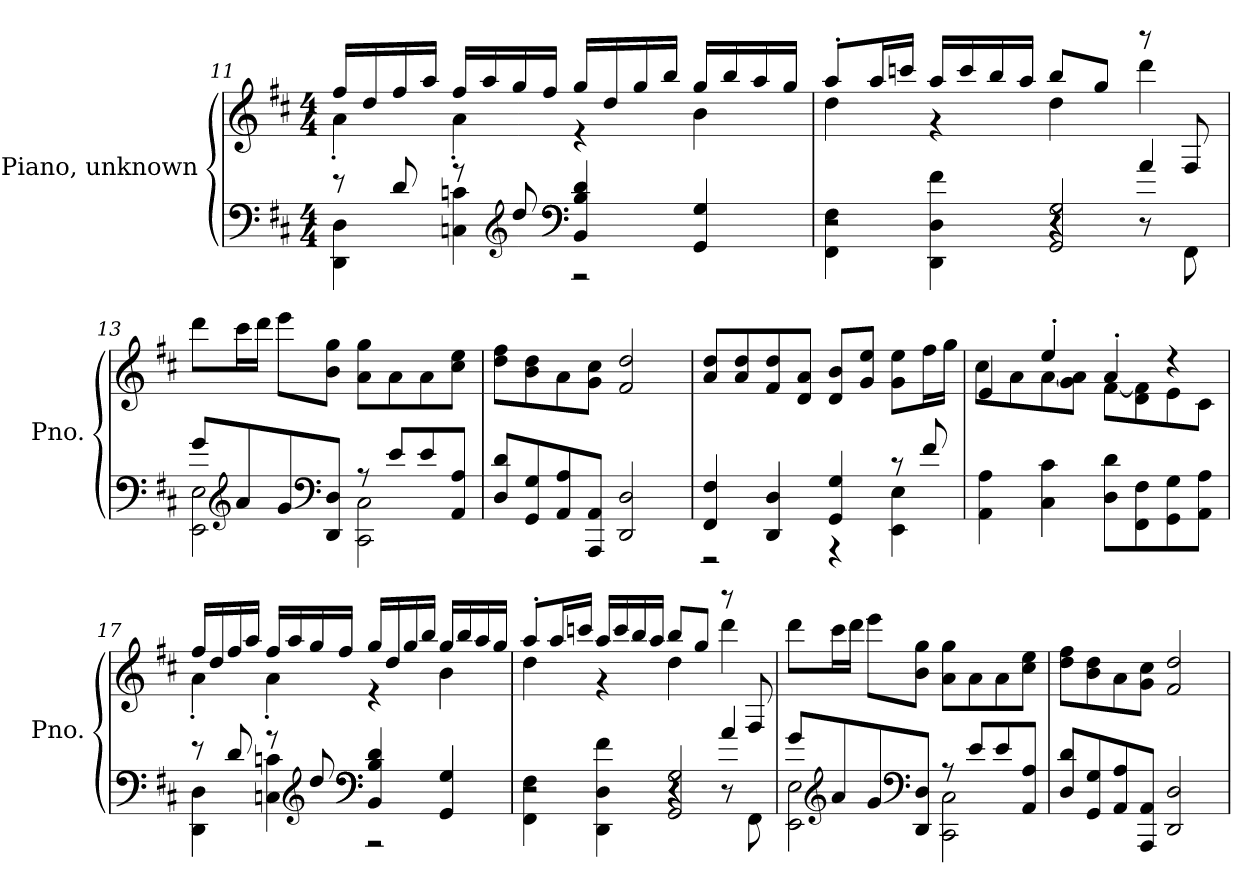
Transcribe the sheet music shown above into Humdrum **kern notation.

**kern	**kern
*part1	*part1
*staff2	*staff1
*I"Piano, unknown	*
*I'Pno.	*
*clefF4	*clefG2
*k[f#c#]	*k[f#c#]
*M4/4	*M4/4
=11	=11
*^	*^
8r	4DD\ 4D\	16ff#/LL	4a'\
.	.	16dd/	.
8d/	.	16ff#/	.
.	.	16aa/JJ	.
8r	4Cn\ 4cn\	16ff#/LL	4a'\
.	.	16aa/	.
*clefG2	*	*	*
8dd/	.	16gg/	.
.	.	16ff#/JJ	.
*clefF4	*	*	*
4BB/ 4B/ 4d/	2r	16gg/LL	4r
.	.	16dd/	.
.	.	16gg/	.
.	.	16bb/JJ	.
4GG/ 4G/	.	16gg/LL	4b\
.	.	16bb/	.
.	.	16aa/	.
.	.	16gg/JJ	.
!!LO:LB:g=z	!!
=12	=12	=12	=12
*	*^	*	*
2r	4FF#\ 4F#\	2r	8aa'/L	4dd\
.	.	.	16aa/L	.
.	.	.	16cccn/JJ	.
.	4DD\ 4D\ 4f#\	.	16aa/LL	4r
.	.	.	16ccc/	.
.	.	.	16bb/	.
.	.	.	16aa/JJ	.
4r	4r	2GG/ 2G/	8bb/L	4dd\
.	.	.	8gg/J	.
4a/	8r	.	8r	4ddd\
.	8FF#\	.	8F#/	.
*	*v	*v	*	*
*	*	*v	*v
=13	=13	=13
8g/L	2EE\ 2E\	8ddd\L
*clefG2	*	*
8a/	.	16ccc#\L
.	.	16ddd\JJ
8g/	.	8eee\L
*clefF4	*	*
8DD/ 8D/J	.	8b\ 8gg\J
8r	2CC#\ 2C#\	8a\ 8gg\L
8e/L	.	8a\
8e/	.	8a\
8AA/ 8A/J	.	8cc#\ 8ee\J
*v	*v	*
=14	=14
8D/ 8d/L	8dd\ 8ff#\L
8GG/ 8G/	8b\ 8dd\
8AA/ 8A/	8a\
8AAA/ 8AA/J	8g\ 8cc#\J
2DD/ 2D/	2f#/ 2dd/
!!LO:LB:g=z
=15	=15
*^	*
4FF#/ 4F#/	2r	8a/ 8dd/L
.	.	8a/ 8dd/
4DD/ 4D/	.	8f#/ 8dd/
.	.	8d/ 8a/J
4GG/ 4G/	4r	8d/ 8b/L
.	.	8g/ 8ee/J
8r	4EE\ 4E\	8g\ 8ee\L
8f#/	.	16ff#\L
.	.	16gg\JJ
*v	*v	*
=16	=16
*	*^
4AA\ 4A\	4e/	8cc#\L
.	.	8a\
4C#\ 4c#\	4ee'/	[8a\
.	.	8g\ 8a\]J
8D\ 8d\L	4a'/	[8f#\L
8FF#\ 8F#\	.	8d\ 8f#\]
8GG\ 8G\	4r	8e\
8AA\ 8A\J	.	8c#\J
=17	=17	=17
*^	*	*
8r	4DD\ 4D\	16ff#/LL	4a'\
.	.	16dd/	.
8d/	.	16ff#/	.
.	.	16aa/JJ	.
8r	4Cn\ 4cn\	16ff#/LL	4a'\
.	.	16aa/	.
*clefG2	*	*	*
8dd/	.	16gg/	.
.	.	16ff#/JJ	.
*clefF4	*	*	*
4BB/ 4B/ 4d/	2r	16gg/LL	4r
.	.	16dd/	.
.	.	16gg/	.
.	.	16bb/JJ	.
4GG/ 4G/	.	16gg/LL	4b\
.	.	16bb/	.
.	.	16aa/	.
.	.	16gg/JJ	.
!!LO:PB:g=z	!!
=18	=18	=18	=18
*	*^	*	*
2r	4FF#\ 4F#\	2r	8aa'/L	4dd\
.	.	.	16aa/L	.
.	.	.	16cccn/JJ	.
.	4DD\ 4D\ 4f#\	.	16aa/LL	4r
.	.	.	16ccc/	.
.	.	.	16bb/	.
.	.	.	16aa/JJ	.
4r	4r	2GG/ 2G/	8bb/L	4dd\
.	.	.	8gg/J	.
4a/	8r	.	8r	4ddd\
.	8FF#\	.	8F#/	.
*	*v	*v	*	*
*	*	*v	*v
=19	=19	=19
8g/L	2EE\ 2E\	8ddd\L
*clefG2	*	*
8a/	.	16ccc#\L
.	.	16ddd\JJ
8g/	.	8eee\L
*clefF4	*	*
8DD/ 8D/J	.	8b\ 8gg\J
8r	2CC#\ 2C#\	8a\ 8gg\L
8e/L	.	8a\
8e/	.	8a\
8AA/ 8A/J	.	8cc#\ 8ee\J
*v	*v	*
=20	=20
8D/ 8d/L	8dd\ 8ff#\L
8GG/ 8G/	8b\ 8dd\
8AA/ 8A/	8a\
8AAA/ 8AA/J	8g\ 8cc#\J
2DD/ 2D/	2f#/ 2dd/
=	=
*-	*-
